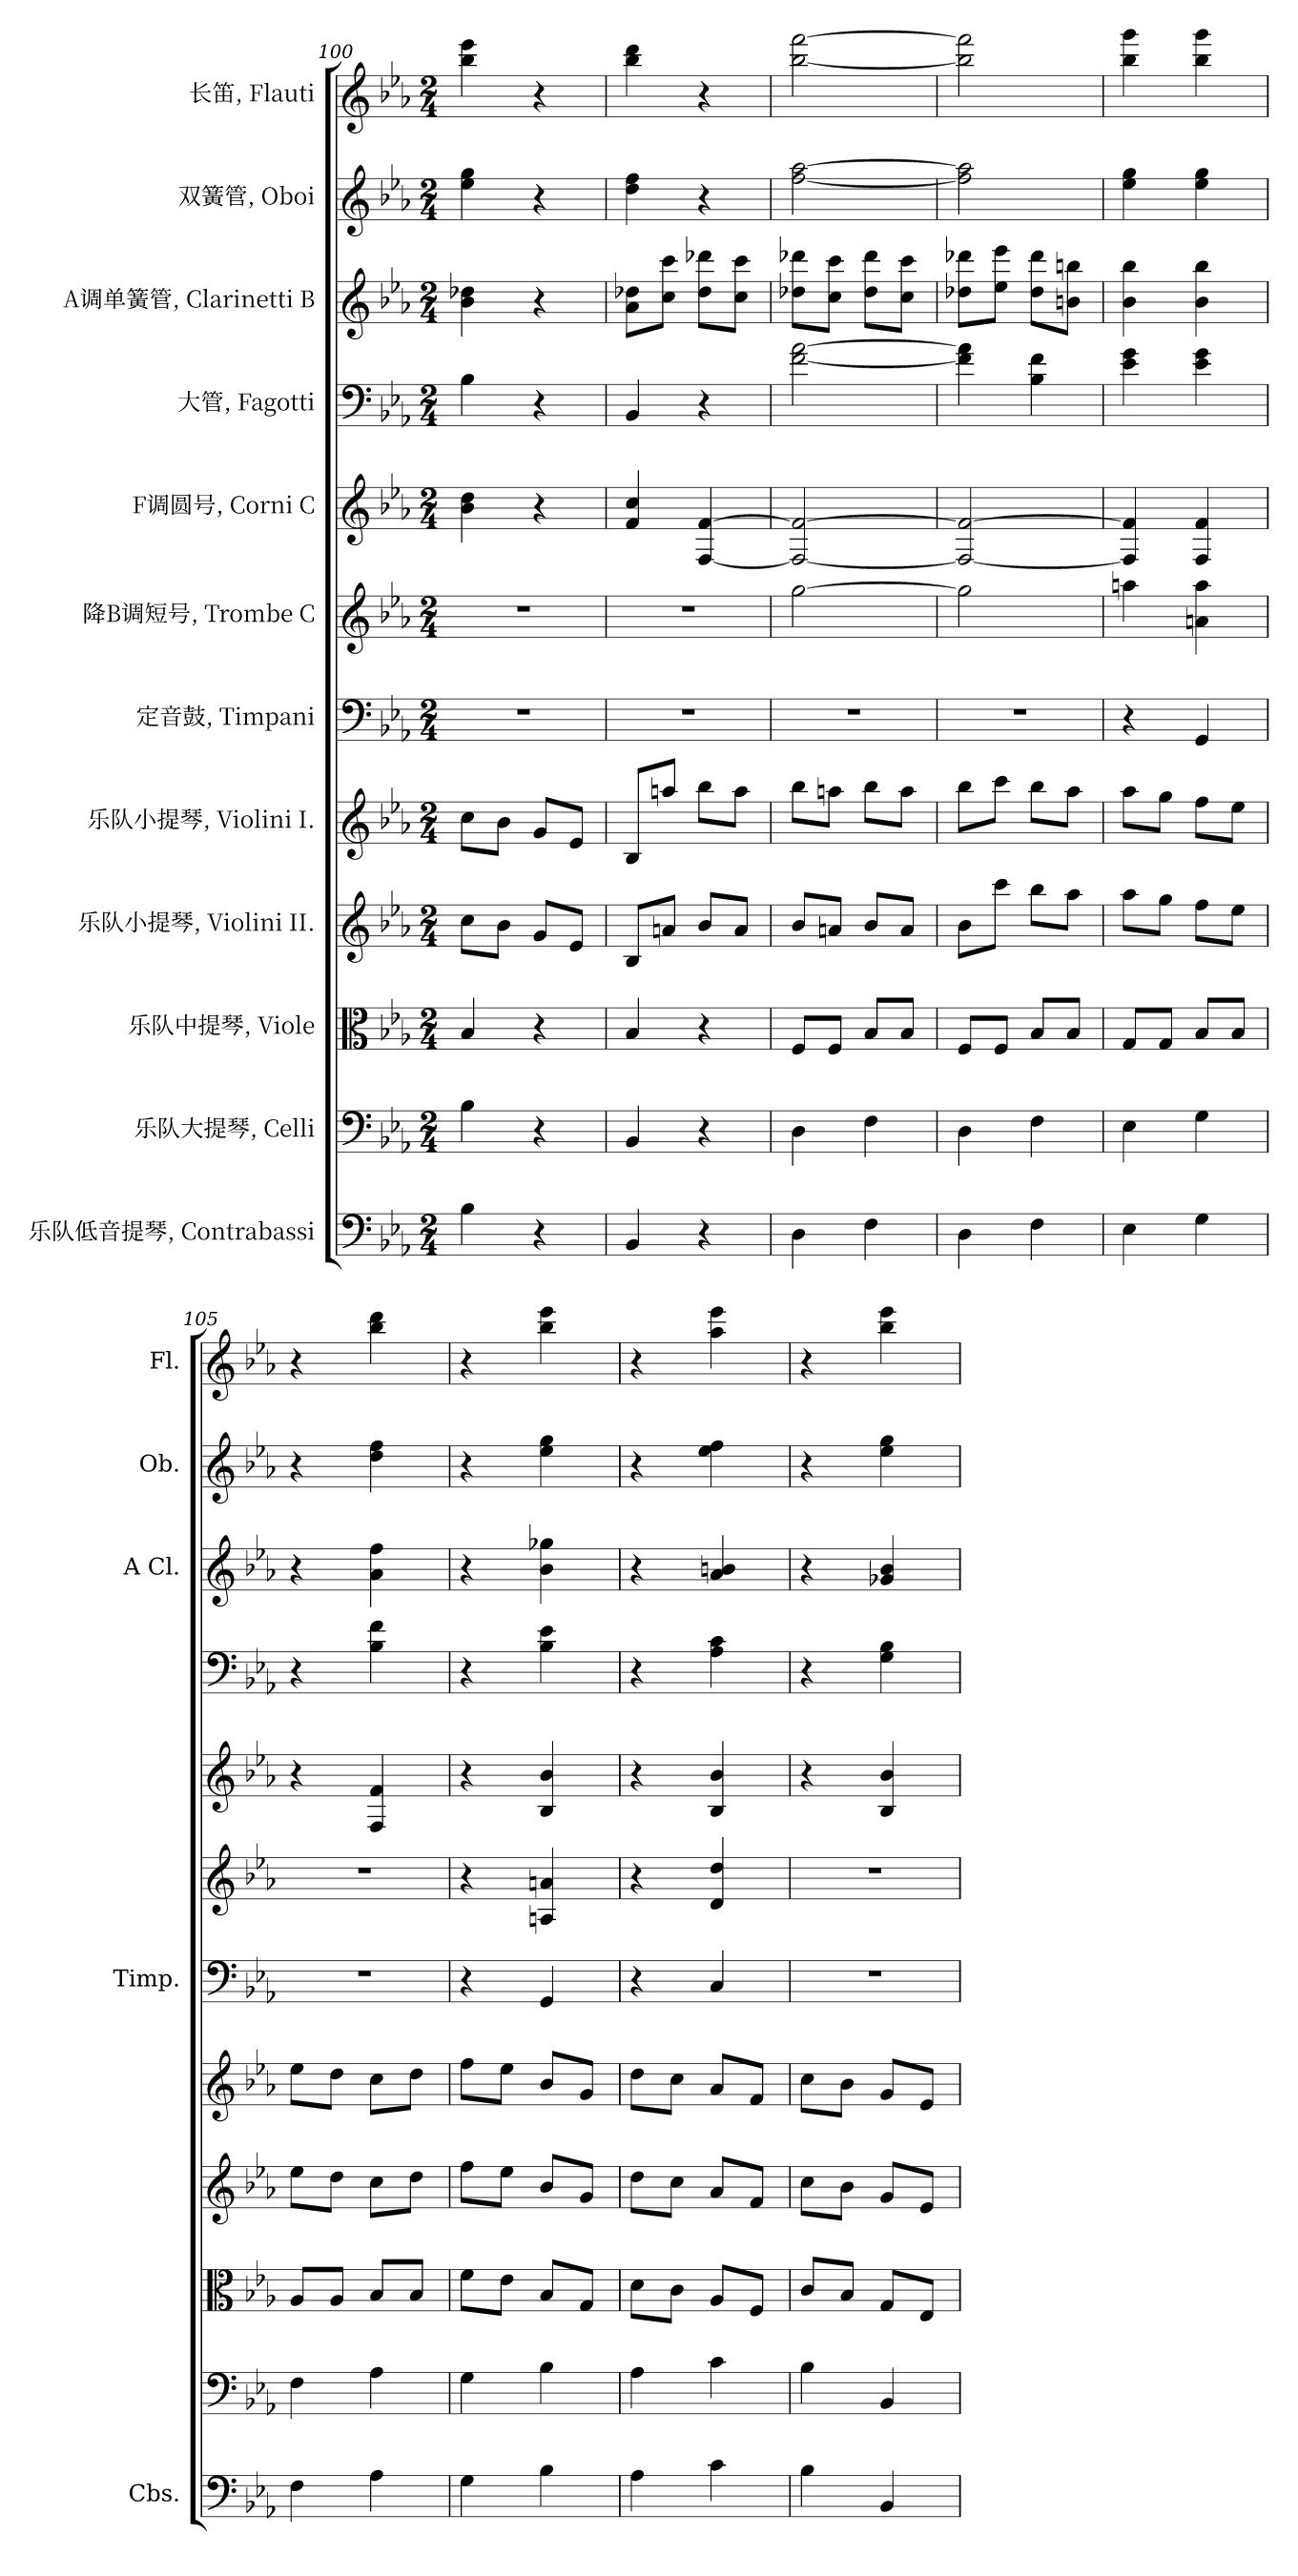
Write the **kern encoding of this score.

**kern	**kern	**kern	**kern	**kern	**kern	**kern	**kern	**kern	**kern	**kern	**kern
*part12	*part11	*part10	*part9	*part8	*part7	*part6	*part5	*part4	*part3	*part2	*part1
*staff12	*staff11	*staff10	*staff9	*staff8	*staff7	*staff6	*staff5	*staff4	*staff3	*staff2	*staff1
*I"乐队低音提琴, Contrabassi	*I"乐队大提琴, Celli	*I"乐队中提琴, Viole	*I"乐队小提琴, Violini II.	*I"乐队小提琴, Violini I.	*I"定音鼓, Timpani	*I"降B调短号, Trombe C	*I"F调圆号, Corni C	*I"大管, Fagotti	*I"A调单簧管, Clarinetti B	*I"双簧管, Oboi	*I"长笛, Flauti
*I'Cbs.	*	*	*	*	*I'Timp.	*	*	*	*I'A Cl.	*I'Ob.	*I'Fl.
*clefF4	*clefF4	*clefC3	*clefG2	*clefG2	*clefF4	*clefG2	*clefG2	*clefF4	*clefG2	*clefG2	*clefG2
*ITrd7c12	*	*	*	*	*	*ITrd1c2	*ITrd4c7	*	*ITrd2c3	*	*
*k[b-e-a-]	*k[b-e-a-]	*k[b-e-a-]	*k[b-e-a-]	*k[b-e-a-]	*k[b-e-a-]	*k[b-e-a-d-g-]	*k[b-e-a-d-]	*k[b-e-a-]	*k[]	*k[b-e-a-]	*k[b-e-a-]
*M2/4	*M2/4	*M2/4	*M2/4	*M2/4	*M2/4	*M2/4	*M2/4	*M2/4	*M2/4	*M2/4	*M2/4
=100	=100	=100	=100	=100	=100	=100	=100	=100	=100	=100	=100
4BB-\	4B-\	4B-/	8cc\L	8cc\L	2r	2r	4e-\ 4g\	4B-\	4g\ 4b-X\	4ee-\ 4gg\	4bb-\ 4eee-\
.	.	.	8b-\J	8b-\J	.	.	.	.	.	.	.
4r	4r	4r	8g/L	8g/L	.	.	4r	4r	4r	4r	4r
.	.	.	8e-/J	8e-/J	.	.	.	.	.	.	.
=101	=101	=101	=101	=101	=101	=101	=101	=101	=101	=101	=101
4BBB-/	4BB-/	4B-/	8B-/L	8B-/L	2r	2r	4B-/ 4f/	4BB-/	8f\ 8b-X\L	4dd\ 4ff\	4bb-\ 4ddd\
.	.	.	8an/J	8aan/J	.	.	.	.	8a\ 8aa\J	.	.
4r	4r	4r	8b-/L	8bb-\L	.	.	[4BB-/ [4B-/	4r	8b-\ 8bb-X\L	4r	4r
.	.	.	8a/J	8aa\J	.	.	.	.	8a\ 8aa\J	.	.
=102	=102	=102	=102	=102	=102	=102	=102	=102	=102	=102	=102
4DD\	4D\	8F/L	8b-/L	8bb-\L	2r	[2ff\	2BB-/_ 2B-/_	[2f\ [2a-\	8b-X\ 8bb-X\L	[2ff\ [2aa-\	[2bb-\ [2fff\
.	.	8F/J	8an/J	8aan\J	.	.	.	.	8a\ 8aa\J	.	.
4FF\	4F\	8B-/L	8b-/L	8bb-\L	.	.	.	.	8b-\ 8bb-\L	.	.
.	.	8B-/J	8a/J	8aa\J	.	.	.	.	8a\ 8aa\J	.	.
=103	=103	=103	=103	=103	=103	=103	=103	=103	=103	=103	=103
4DD\	4D\	8F/L	8b-\L	8bb-\L	2r	2ff\]	2BB-/_ 2B-/_	4f\] 4a-\]	8b-X\ 8bb-X\L	2ff\] 2aa-\]	2bb-\] 2fff\]
.	.	8F/J	8ccc\J	8ccc\J	.	.	.	.	8cc\ 8ccc\J	.	.
4FF\	4F\	8B-/L	8bb-\L	8bb-\L	.	.	.	4B-\ 4f\	8b-\ 8bb-\L	.	.
.	.	8B-/J	8aa-\J	8aa-\J	.	.	.	.	8g#X\ 8gg#X\J	.	.
=104	=104	=104	=104	=104	=104	=104	=104	=104	=104	=104	=104
4EE-\	4E-\	8G/L	8aa-\L	8aa-\L	4r	4ggn\	4BB-/] 4B-/]	4e-\ 4g\	4g\ 4gg\	4ee-\ 4gg\	4bb-\ 4ggg\
.	.	8G/J	8gg\J	8gg\J	.	.	.	.	.	.	.
4GG\	4G\	8B-/L	8ff\L	8ff\L	4GG/	4gn\ 4gg\	4BB-/ 4B-/	4e-\ 4g\	4g\ 4gg\	4ee-\ 4gg\	4bb-\ 4ggg\
.	.	8B-/J	8ee-\J	8ee-\J	.	.	.	.	.	.	.
!!LO:PB:g=z
=105	=105	=105	=105	=105	=105	=105	=105	=105	=105	=105	=105
4FF\	4F\	8A-/L	8ee-\L	8ee-\L	2r	2r	4r	4r	4r	4r	4r
.	.	8A-/J	8dd\J	8dd\J	.	.	.	.	.	.	.
4AA-\	4A-\	8B-/L	8cc\L	8cc\L	.	.	4BB-/ 4B-/	4B-\ 4f\	4f\ 4dd\	4dd\ 4ff\	4bb-\ 4ddd\
.	.	8B-/J	8dd\J	8dd\J	.	.	.	.	.	.	.
=106	=106	=106	=106	=106	=106	=106	=106	=106	=106	=106	=106
4GG\	4G\	8f\L	8ff\L	8ff\L	4r	4r	4r	4r	4r	4r	4r
.	.	8e-\J	8ee-\J	8ee-\J	.	.	.	.	.	.	.
4BB-\	4B-\	8B-/L	8b-/L	8b-/L	4GG/	4Gn/ 4gn/	4E-/ 4e-/	4B-\ 4e-\	4g\ 4ee-X\	4ee-\ 4gg\	4bb-\ 4eee-\
.	.	8G/J	8g/J	8g/J	.	.	.	.	.	.	.
=107	=107	=107	=107	=107	=107	=107	=107	=107	=107	=107	=107
4AA-\	4A-\	8d\L	8dd\L	8dd\L	4r	4r	4r	4r	4r	4r	4r
.	.	8c\J	8cc\J	8cc\J	.	.	.	.	.	.	.
4C\	4c\	8A-/L	8a-/L	8a-/L	4C/	4c/ 4cc/	4E-/ 4e-/	4A-\ 4c\	4f/ 4g#X/	4ee-\ 4ff\	4aa-\ 4eee-\
.	.	8F/J	8f/J	8f/J	.	.	.	.	.	.	.
=108	=108	=108	=108	=108	=108	=108	=108	=108	=108	=108	=108
4BB-\	4B-\	8c/L	8cc\L	8cc\L	2r	2r	4r	4r	4r	4r	4r
.	.	8B-/J	8b-\J	8b-\J	.	.	.	.	.	.	.
4BBB-/	4BB-/	8G/L	8g/L	8g/L	.	.	4E-/ 4e-/	4G\ 4B-\	4e-X/ 4g/	4ee-\ 4gg\	4bb-\ 4eee-\
.	.	8E-/J	8e-/J	8e-/J	.	.	.	.	.	.	.
=	=	=	=	=	=	=	=	=	=	=	=
*-	*-	*-	*-	*-	*-	*-	*-	*-	*-	*-	*-
